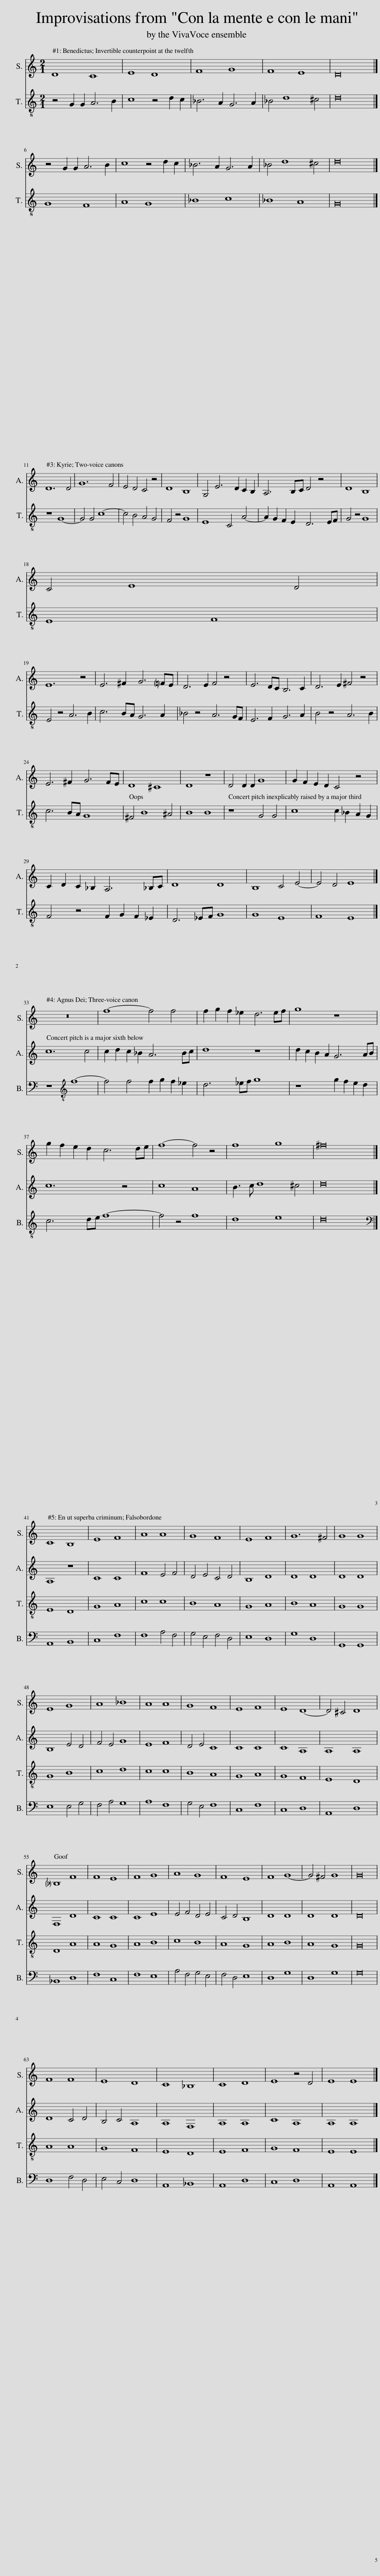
X:1
%%score 1 2 3 4
L:1/8
M:2/1
I:linebreak $
K:C
V:1 treble
V:2 treble
V:3 treble-8
V:4 bass
V:1
 D8 C8 | E8 D8 | F8 G8 | F8 E8 | D16 |]$ %5
 z4 G2 G2 A6 B2 | c8 z4 d2 c2 | _B6 A2 G6 A2 | _B4 d8 ^c4 | d16 |]$ %10
 z16 | z16 | z16 | z16 | z16 | %15
 z16 | z16 |$ z16 |$ z16 | z16 | %20
 z16 | z16 | z16 |$ z16 | z16 | %25
 z16 | z16 | z16 |$ z16 | z16 | %30
 z16 | z16 |]$ z16 | f8- f4 f4 | f2 g2 f2 _e2 d6 ef | %35
 g8 z8 |$ g2 f2 e2 d2 c6 de | f8- f4 z4 | f8 g8 | ^f16 |]$ %40
 C8 B,8 | E8 F8 | A8 A8 | G8 F8 | E8 F8 | %45
 G12 ^F4 | G8 G8 |$ E8 G8 | A8 _B8 | A8 A8 | %50
 G8 F8 | E8 F8 | E8 D8- | D4 ^C4 D8 |$ !courtesy!_B,8 F8 | %55
 F8 E8 | F8 G8 | A8 G8 | F8 E8 | F8 G8- | %60
 G4 ^F4 G8 | G16 |$ F8 F8 | E8 D8 | C8 _B,8 | %65
 C8 D8 | E8 z4 D4 | E8 E8 |] %68
V:2
 z16 | z16 | z16 | z16 | z16 |]$ %5
 z16 | z16 | z16 | z16 | z16 |]$ %10
 D12 D4 | G12 F4 | E4 D4 C4 z4 | D8 B,8 | G,4 E6 D2 C2 B,2 | %15
 A,6 B,C D4 z4 | D8 B,8 |$ C4 E8 D4 |$ E12 z4 | E6 ^F2 G6 !courtesy!=FE | %20
 D6 E2 F4 z4 | E6 DC B,6 C2 | D6 E2 ^F4 z4 |$ E6 ^F2 G6 FE | D8 ^C8 | %25
 D8 z8 | D4 D2 D2 G8 | G2 F2 E2 D2 C4 z4 |$ C2 D2 C2 _B,2 A,6 _B,C | D8 D8 | %30
 B,8 C4 E4- | E4 D4 E8 |]$ c12 c4 | c2 d2 c2 _B2 A6 Bc | d8 z8 | %35
 d2 c2 B2 A2 G6 AB |$ c12 z4 | c8 A8 | B3 c d8 ^c4 | d16 |]$ %40
 A,8 z8 | C8 C8 | F8 E4 F4 | D4 E4 C4 D4 | B,8 D8 | %45
 D8 D8 | D8 D8 |$ B,8 E4 D4 | F4 E4 G8 | E8 F8 | %50
 D4 E4 C8 | C8 C8 | C8 A,8 | A,8 A,8 |$ F,8 D8 | %55
 C8 C8 | C8 E8 | E4 F4 D4 E4 | C4 D4 B,8 | D8 D8 | %60
 D8 D8 | D16 |$ D8 C4 D4 | B,4 C4 A,8 | A,8 F,8 | %65
 A,8 A,8 | C8 A,8 | A,8 A,8 |] %68
V:3
 z4 G2 G2 A6 B2 | c8 z4 d2 c2 | _B6 A2 G6 A2 | _B4 d8 ^c4 | d16 |]$ %5
 G8 F8 | A8 G8 | _B8 c8 | _B8 A8 | G16 |]$ %10
 z8 G8- | G4 G4 c8- | c4 B4 A4 G4 | F4 z4 G8 | E8 C4 A4- | %15
 A2 G2 F2 E2 D6 EF | G4 z4 G8 |$ E8 F8 |$ E4 z4 A6 B2 | c6 BA G6 A2 | %20
 _B4 z4 A6 GF | E6 F2 G6 A2 | B4 z4 A6 B2 |$ c6 BA G8 | ^F4 B8 ^A4 | %25
 B8 B8 | z8 G4 G4 | c8 c2 _B2 A2 G2 |$ F4 z4 F2 G2 F2 _E2 | D6 _EF G8 | %30
 G8 E8 | F8 E8 |]$ z16 | z16 | z16 | %35
 z16 |$ z16 | z16 | z16 | z16 |]$ %40
 E8 D8 | G8 A8 | c8 c8 | B8 A8 | G8 A8 | %45
 B8 A8 | G8 G8 |$ G8 B8 | c8 d8 | c8 c8 | %50
 B8 A8 | G8 A8 | G8 F8 | E8 D8 |$ D8 A8 | %55
 A8 G8 | A8 B8 | c8 B8 | A8 G8 | A8 B8 | %60
 A8 G8 | G16 |$ A8 A8 | G8 F8 | E8 D8 | %65
 E8 F8 | G8 F8 | E8 E8 |] %68
V:4
 z16 | z16 | z16 | z16 | z16 |]$ %5
 z16 | z16 | z16 | z16 | z16 |]$ %10
 z16 | z16 | z16 | z16 | z16 | %15
 z16 | z16 |$ z16 |$ z16 | z16 | %20
 z16 | z16 | z16 |$ z16 | z16 | %25
 z16 | z16 | z16 |$ z16 | z16 | %30
 z16 | z16 |]$ z8[K:treble-8] f8- | f4 f4 f2 g2 f2 _e2 | d6 _ef g8 | %35
 z8 g2 f2 e2 d2 |$ c6 de f8- | f4 z4 f8 | d8 e8 | d16 |]$ %40
[K:bass] A,,8 B,,8 | C,8 F,8 | F,8 A,4 F,4 | G,4 E,4 F,4 D,4 | E,8 D,8 | %45
 G,8 D,8 | G,,8 G,,8 |$ E,8 E,4 G,4 | F,4 A,4 G,8 | A,8 F,8 | %50
 G,4 E,4 F,8 | C,8 F,8 | C,8 D,8 | A,,8 D,8 |$ _B,,8 D,8 | %55
 F,8 C,8 | F,8 E,8 | A,4 F,4 G,4 E,4 | F,4 D,4 E,8 | D,8 G,8 | %60
 D,8 G,8 | G,16 |$ D,8 F,4 D,4 | E,4 C,4 D,8 | A,,8 _B,,8 | %65
 A,,8 D,8 | C,8 D,8 | A,,8 A,,8 |] %68
